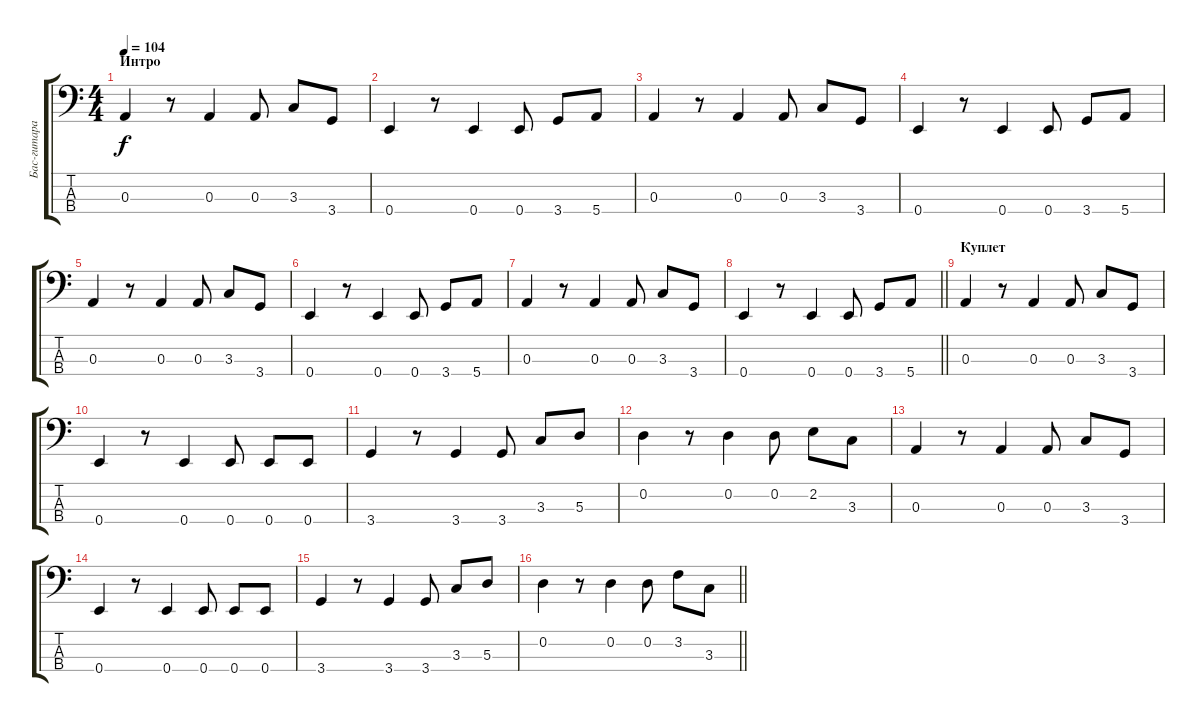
\track ("Бас-гитара" "Бас-гитара") {instrument electricbassfinger}
\staff {score tabs}
\tuning (G2 D2 A1 E1) {hide}
\ts (4 4)
\section ("" "Интро")
\tempo 104
\clef f4
\ks c
0.3.4{dy f instrument electricbassfinger} r.8 0.3.4 0.3.8 3.3.8 3.4.8 |
0.4.4 r.8 0.4.4 0.4.8 3.4.8 5.4.8 |
0.3.4 r.8 0.3.4 0.3.8 3.3.8 3.4.8 |
0.4.4 r.8 0.4.4 0.4.8 3.4.8 5.4.8 |
0.3.4 r.8 0.3.4 0.3.8 3.3.8 3.4.8 |
0.4.4 r.8 0.4.4 0.4.8 3.4.8 5.4.8 |
0.3.4 r.8 0.3.4 0.3.8 3.3.8 3.4.8 |
\barLineRight lightlight
0.4.4 r.8 0.4.4 0.4.8 3.4.8 5.4.8 |
\section ("" "Куплет")
0.3.4 r.8 0.3.4 0.3.8 3.3.8 3.4.8 |
0.4.4 r.8 0.4.4 0.4.8 0.4.8 0.4.8 |
3.4.4 r.8 3.4.4 3.4.8 3.3.8 5.3.8 |
0.2.4 r.8 0.2.4 0.2.8 2.2.8 3.3.8 |
0.3.4 r.8 0.3.4 0.3.8 3.3.8 3.4.8 |
0.4.4 r.8 0.4.4 0.4.8 0.4.8 0.4.8 |
3.4.4 r.8 3.4.4 3.4.8 3.3.8 5.3.8 |
\barLineRight lightlight
0.2.4 r.8 0.2.4 0.2.8 3.2.8 3.3.8
